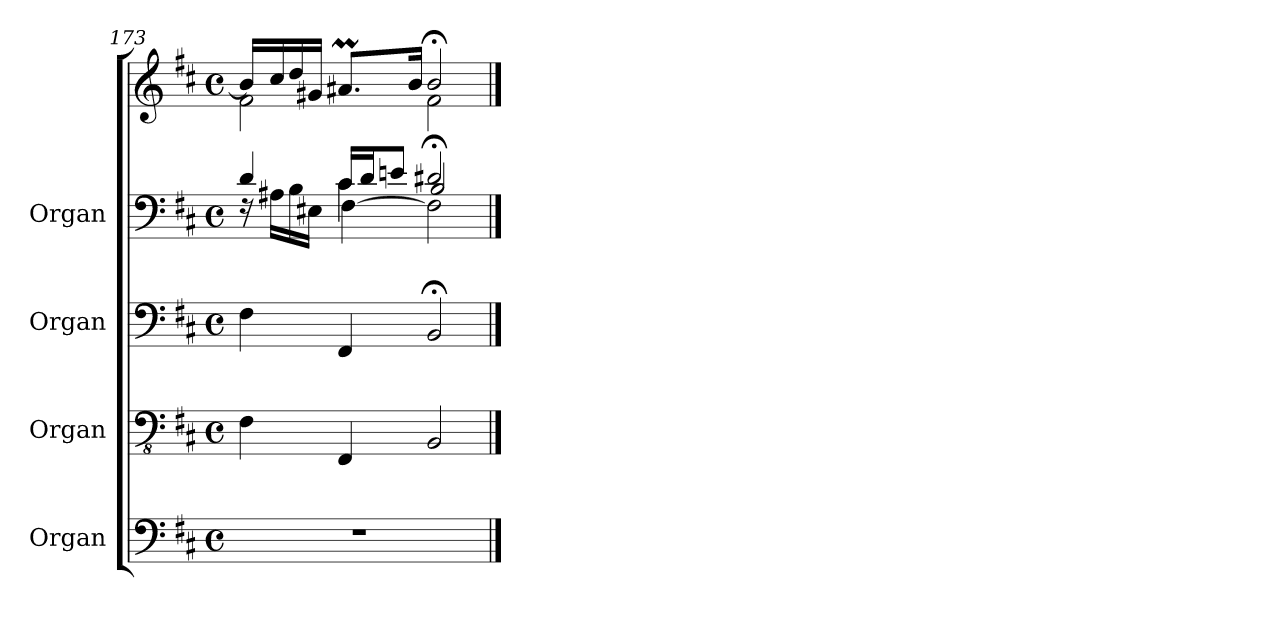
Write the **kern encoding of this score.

**kern	**kern	**kern	**kern	**kern
*part4	*part3	*part2	*part1	*part1
*staff5	*staff4	*staff3	*staff2	*staff1
*I"Organ	*I"Organ	*I"Organ	*I"Organ	*
*clefF4	*clefFv4	*clefF4	*clefF4	*clefG2
*k[f#c#]	*k[f#c#]	*k[f#c#]	*k[f#c#]	*k[f#c#]
*M4/4	*M4/4	*M4/4	*M4/4	*M4/4
*met(c)	*met(c)	*met(c)	*met(c)	*met(c)
*MM65	*MM65	*MM65	*MM65	*MM65
=173	=173	=173	=173	=173
*	*	*	*^	*^
*	*	*	*	*^	*	*
1r	4FF#\	4F#\	4d/	16rF	4ryy	16b/LL]	2f#\
.	.	.	.	16A#X\LL	.	16cc#/	.
*	*	*	*	*	*	*MM60	*
.	.	.	.	16B\	.	16dd/	.
.	.	.	.	16E#X\JJ	.	16g#X/JJ	.
*	*	*	*	*	*	*MM53	*
.	4FFF#/	4FF#/	16c#/LL	4c#\	[4F#\	8.a#Xm/L	.
.	.	.	16d/J	.	.	.	.
.	.	.	8en/J	.	.	.	.
*	*	*	*	*	*	*MM32	*
.	.	.	.	.	.	16b/Jk	.
*	*	*	*	*	*	*MM17	*
.	2BBB/	2BB;</	2d#X;</	2B/	2F#\]	2b;</	2f#\
*	*	*	*v	*v	*v	*	*
*	*	*	*	*v	*v
==	==	==	==	==
*-	*-	*-	*-	*-
